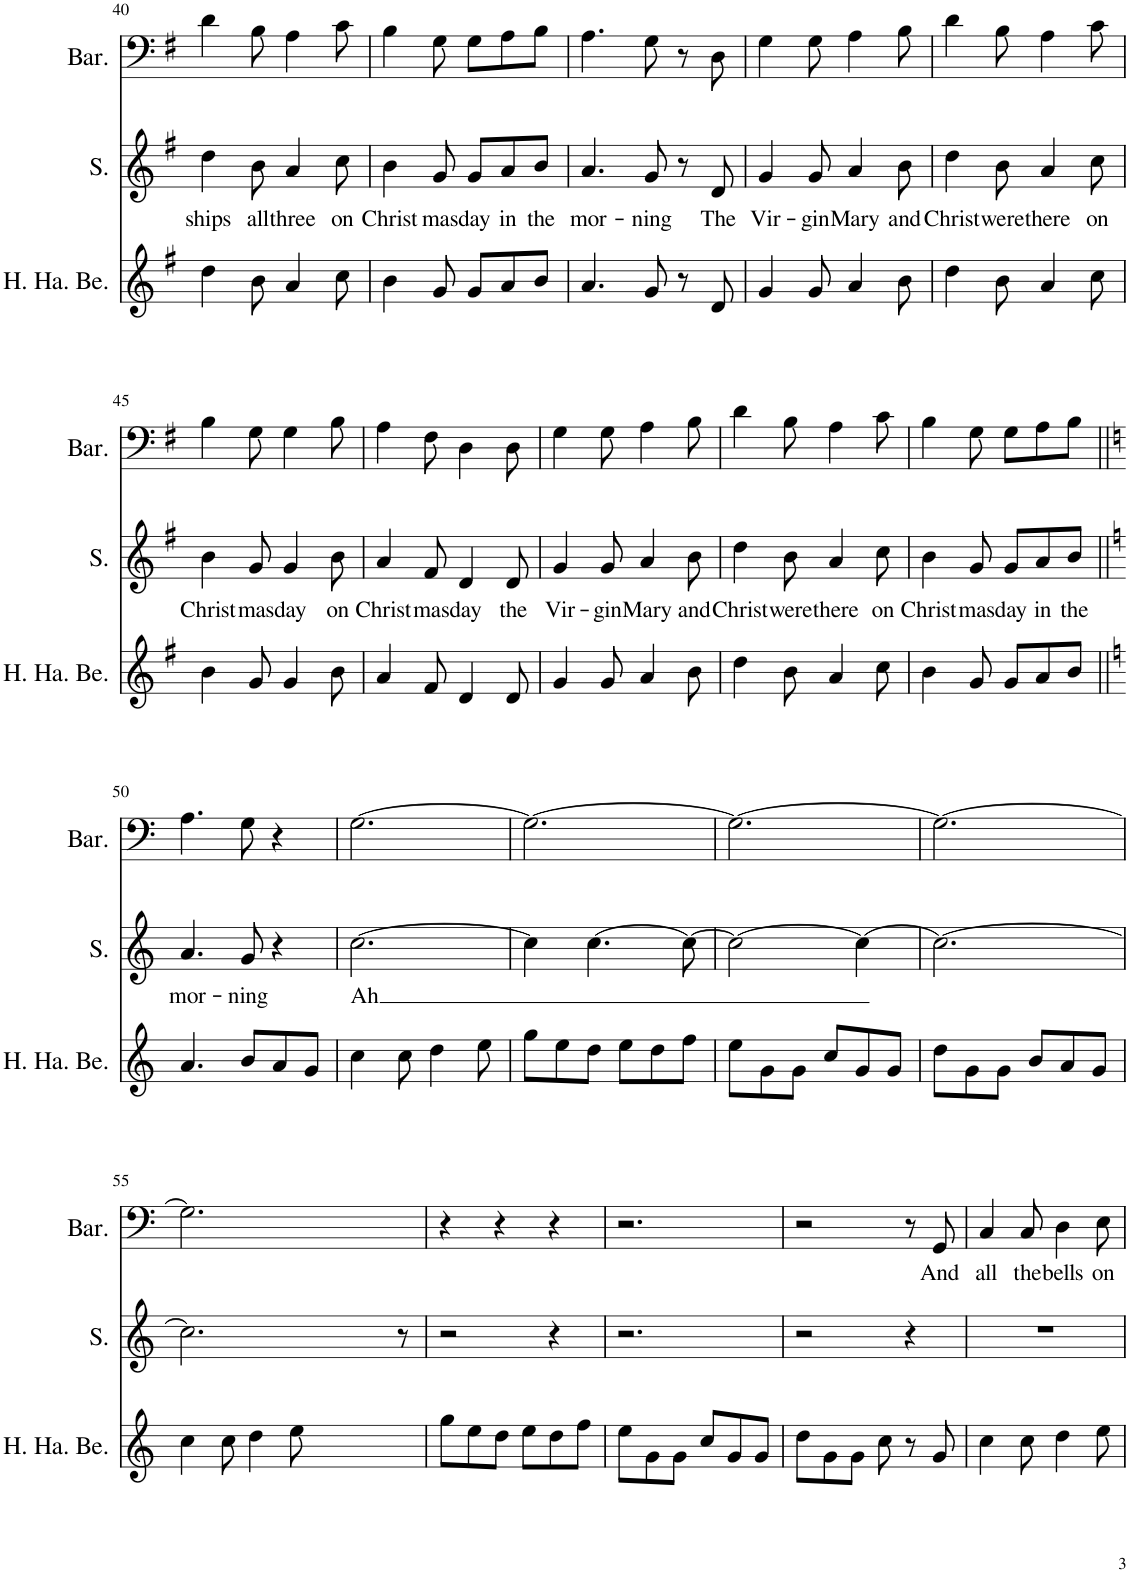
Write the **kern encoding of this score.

**kern	**kern	**text	**kern	**text
*part3	*part2	*part2	*part1	*part1
*staff3	*staff2	*staff2	*staff1	*staff1
*I"High Hand Bells	*I"Soprano	*	*I"Baritone	*
*I'H. Ha. Be.	*I'S.	*	*I'Bar.	*
!!LO:PB:g=z
*clefG2	*clefG2	*	*clefF4	*
*k[f#]	*k[f#]	*	*k[f#]	*
*M6/8	*M6/8	*	*M6/8	*
=40	=40	=40	=40	=40
!	!	!LO:LY:b	!	!
4dd\	4dd\	ships	4d\	.
!	!	!LO:LY:b	!	!
8b\	8b\	all	8B\	.
!	!	!LO:LY:b	!	!
4a/	4a/	three	4A\	.
!	!	!LO:LY:b	!	!
8cc\	8cc\	on	8c\	.
=41	=41	=41	=41	=41
!	!	!LO:LY:b	!	!
4b\	4b\	Christ-	4B\	.
!	!	!LO:LY:b	!	!
8g/	8g/	-mas	8G\	.
!	!	!LO:LY:b	!	!
8g/L	8g/L	day	8G\L	.
!	!	!LO:LY:b	!	!
8a/	8a/	in	8A\	.
!	!	!LO:LY:b	!	!
8b/J	8b/J	the	8B\J	.
=42	=42	=42	=42	=42
!	!	!LO:LY:b	!	!
4.a/	4.a/	mor-	4.A\	.
!	!	!LO:LY:b	!	!
8g/	8g/	-ning	8G\	.
8r	8r	.	8r	.
!	!	!LO:LY:b	!	!
8d/	8d/	The	8D\	.
=43	=43	=43	=43	=43
!	!	!LO:LY:b	!	!
4g/	4g/	Vir-	4G\	.
!	!	!LO:LY:b	!	!
8g/	8g/	-gin	8G\	.
!	!	!LO:LY:b	!	!
4a/	4a/	Mary	4A\	.
!	!	!LO:LY:b	!	!
8b\	8b\	and	8B\	.
=44	=44	=44	=44	=44
!	!	!LO:LY:b	!	!
4dd\	4dd\	Christ	4d\	.
!	!	!LO:LY:b	!	!
8b\	8b\	were	8B\	.
!	!	!LO:LY:b	!	!
4a/	4a/	there	4A\	.
!	!	!LO:LY:b	!	!
8cc\	8cc\	on	8c\	.
!!LO:LB:g=z
=45	=45	=45	=45	=45
!	!	!LO:LY:b	!	!
4b\	4b\	Christ-	4B\	.
!	!	!LO:LY:b	!	!
8g/	8g/	-mas	8G\	.
!	!	!LO:LY:b	!	!
4g/	4g/	day	4G\	.
!	!	!LO:LY:b	!	!
8b\	8b\	on	8B\	.
=46	=46	=46	=46	=46
!	!	!LO:LY:b	!	!
4a/	4a/	Christ-	4A\	.
!	!	!LO:LY:b	!	!
8f#/	8f#/	-mas	8F#\	.
!	!	!LO:LY:b	!	!
4d/	4d/	day	4D\	.
!	!	!LO:LY:b	!	!
8d/	8d/	the	8D\	.
=47	=47	=47	=47	=47
!	!	!LO:LY:b	!	!
4g/	4g/	Vir-	4G\	.
!	!	!LO:LY:b	!	!
8g/	8g/	-gin	8G\	.
!	!	!LO:LY:b	!	!
4a/	4a/	Mary	4A\	.
!	!	!LO:LY:b	!	!
8b\	8b\	and	8B\	.
=48	=48	=48	=48	=48
!	!	!LO:LY:b	!	!
4dd\	4dd\	Christ	4d\	.
!	!	!LO:LY:b	!	!
8b\	8b\	were	8B\	.
!	!	!LO:LY:b	!	!
4a/	4a/	there	4A\	.
!	!	!LO:LY:b	!	!
8cc\	8cc\	on	8c\	.
=49	=49	=49	=49	=49
!	!	!LO:LY:b	!	!
4b\	4b\	Christ-	4B\	.
!	!	!LO:LY:b	!	!
8g/	8g/	-mas	8G\	.
!	!	!LO:LY:b	!	!
8g/L	8g/L	day	8G\L	.
!	!	!LO:LY:b	!	!
8a/	8a/	in	8A\	.
!	!	!LO:LY:b	!	!
8b/J	8b/J	the	8B\J	.
!!LO:LB:g=z
=50||	=50||	=50||	=50||	=50||
*k[]	*k[]	*	*k[]	*
!	!	!LO:LY:b	!	!
4.a/	4.a/	mor-	4.A\	.
!	!	!LO:LY:b	!	!
8b/L	8g/	-ning	8G\	.
8a/	4r	.	4r	.
8g/J	.	.	.	.
=51	=51	=51	=51	=51
!	!	!LO:LY:b	!	!
4cc\	[2.cc\	Ah	[2.G\	.
8cc\	.	.	.	.
4dd\	.	.	.	.
8ee\	.	.	.	.
=52	=52	=52	=52	=52
8gg\L	4cc\]	.	2.G\_	.
8ee\	.	.	.	.
8dd\J	[4.cc\	.	.	.
8ee\L	.	.	.	.
8dd\	.	.	.	.
8ff\J	8cc\_	.	.	.
=53	=53	=53	=53	=53
8ee\L	2cc\_	.	2.G\_	.
8g\	.	.	.	.
8g\J	.	.	.	.
8cc/L	.	.	.	.
8g/	4cc\_	.	.	.
8g/J	.	.	.	.
=54	=54	=54	=54	=54
8dd\L	2.cc\_	.	2.G\_	.
8g\	.	.	.	.
8g\J	.	.	.	.
8b/L	.	.	.	.
8a/	.	.	.	.
8g/J	.	.	.	.
!!LO:LB:g=z
=55	=55	=55	=55	=55
4cc\	2.cc\]	.	2.G\]	.
8cc\	.	.	.	.
4dd\	.	.	.	.
8ee\	.	.	.	.
8ryy	8r	.	8ryy	.
=56	=56	=56	=56	=56
8gg\L	2r	.	4r	.
8ee\	.	.	.	.
8dd\J	.	.	4r	.
8ee\L	.	.	.	.
8dd\	4r	.	4r	.
8ff\J	.	.	.	.
=57	=57	=57	=57	=57
8ee\L	2.r	.	2.r	.
8g\	.	.	.	.
8g\J	.	.	.	.
8cc/L	.	.	.	.
8g/	.	.	.	.
8g/J	.	.	.	.
=58	=58	=58	=58	=58
8dd\L	2r	.	2r	.
8g\	.	.	.	.
8g\J	.	.	.	.
8cc\	.	.	.	.
8r	4r	.	8r	.
!	!	!	!	!LO:LY:b
8g/	.	.	8GG/	And
=59	=59	=59	=59	=59
!	!	!	!	!LO:LY:b
4cc\	2.r	.	4C/	all
!	!	!	!	!LO:LY:b
8cc\	.	.	8C/	the
!	!	!	!	!LO:LY:b
4dd\	.	.	4D\	bells
!	!	!	!	!LO:LY:b
8ee\	.	.	8E\	on
=	=	=	=	=
*-	*-	*-	*-	*-
